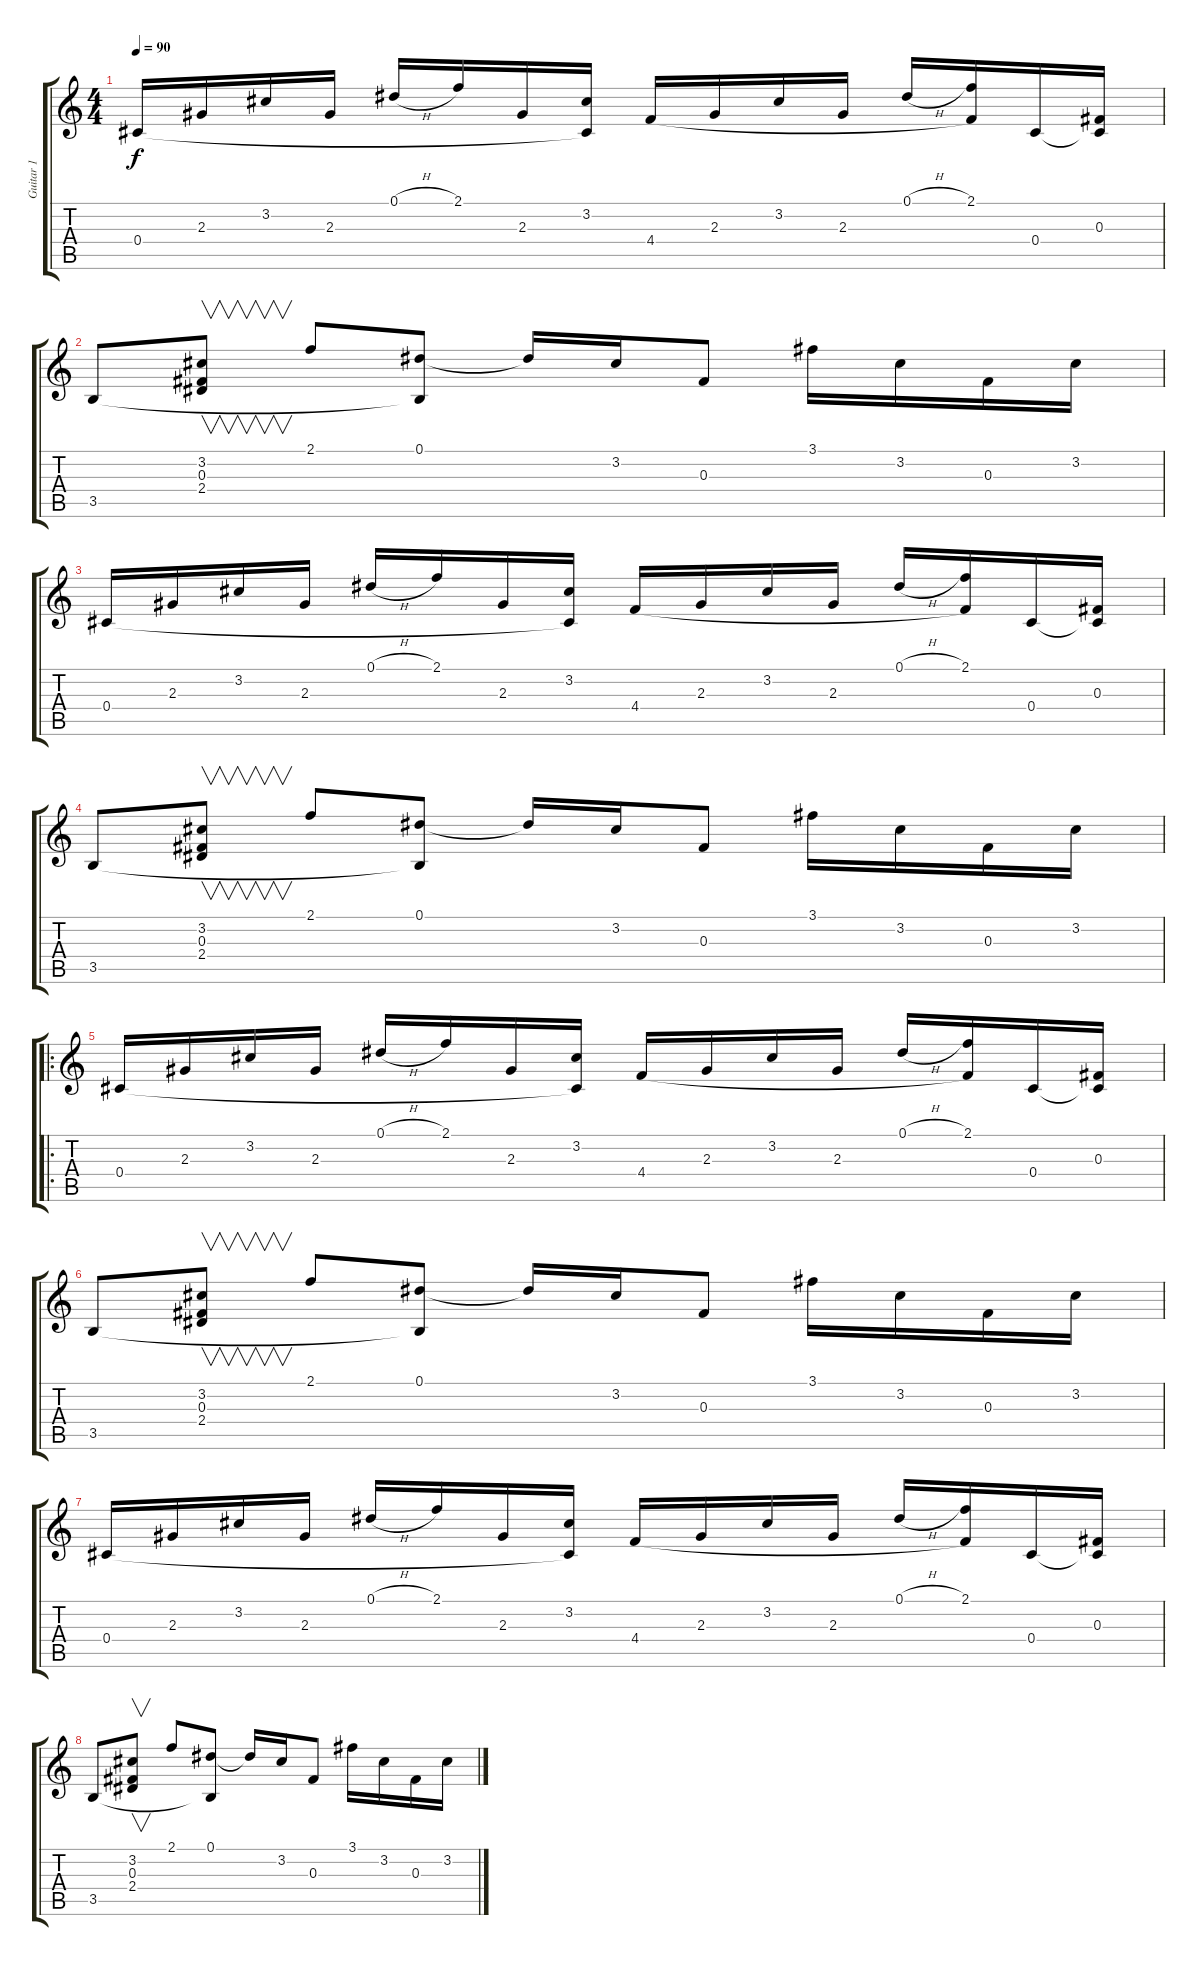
\track ("Guitar 1" "Guitar 1") {instrument electricguitarclean}
\staff {score tabs}
\tuning (Eb4 Bb3 Gb3 Db3 Ab2 Eb2) {hide}
\ts (4 4)
\tempo 90
\clef g2
\ks c
0.4.16{dy f instrument electricguitarclean} 2.3.16 3.2.16 2.3.16 0.1{h}.16 2.1.16 2.3.16 (3.2 0.4{t}).16 4.4.16 2.3.16 3.2.16 2.3.16 0.1{h}.16 (2.1 4.4{t}).16 0.4.16 (0.3 0.4{t}).16 |
3.5.8 (3.2 0.3 2.4).8{v} 2.1.8 (0.1 3.5{t}).8 0.1{t}.16 3.2.16 0.3.8 3.1.16 3.2.16 0.3.16 3.2.16 |
0.4.16 2.3.16 3.2.16 2.3.16 0.1{h}.16 2.1.16 2.3.16 (3.2 0.4{t}).16 4.4.16 2.3.16 3.2.16 2.3.16 0.1{h}.16 (2.1 4.4{t}).16 0.4.16 (0.3 0.4{t}).16 |
3.5.8 (3.2 0.3 2.4).8{v} 2.1.8 (0.1 3.5{t}).8 0.1{t}.16 3.2.16 0.3.8 3.1.16 3.2.16 0.3.16 3.2.16 |
\ro
0.4.16 2.3.16 3.2.16 2.3.16 0.1{h}.16 2.1.16 2.3.16 (3.2 0.4{t}).16 4.4.16 2.3.16 3.2.16 2.3.16 0.1{h}.16 (2.1 4.4{t}).16 0.4.16 (0.3 0.4{t}).16 |
3.5.8 (3.2 0.3 2.4).8{v} 2.1.8 (0.1 3.5{t}).8 0.1{t}.16 3.2.16 0.3.8 3.1.16 3.2.16 0.3.16 3.2.16 |
0.4.16 2.3.16 3.2.16 2.3.16 0.1{h}.16 2.1.16 2.3.16 (3.2 0.4{t}).16 4.4.16 2.3.16 3.2.16 2.3.16 0.1{h}.16 (2.1 4.4{t}).16 0.4.16 (0.3 0.4{t}).16 |
3.5.8 (3.2 0.3 2.4).8{v} 2.1.8 (0.1 3.5{t}).8 0.1{t}.16 3.2.16 0.3.8 3.1.16 3.2.16 0.3.16 3.2.16
